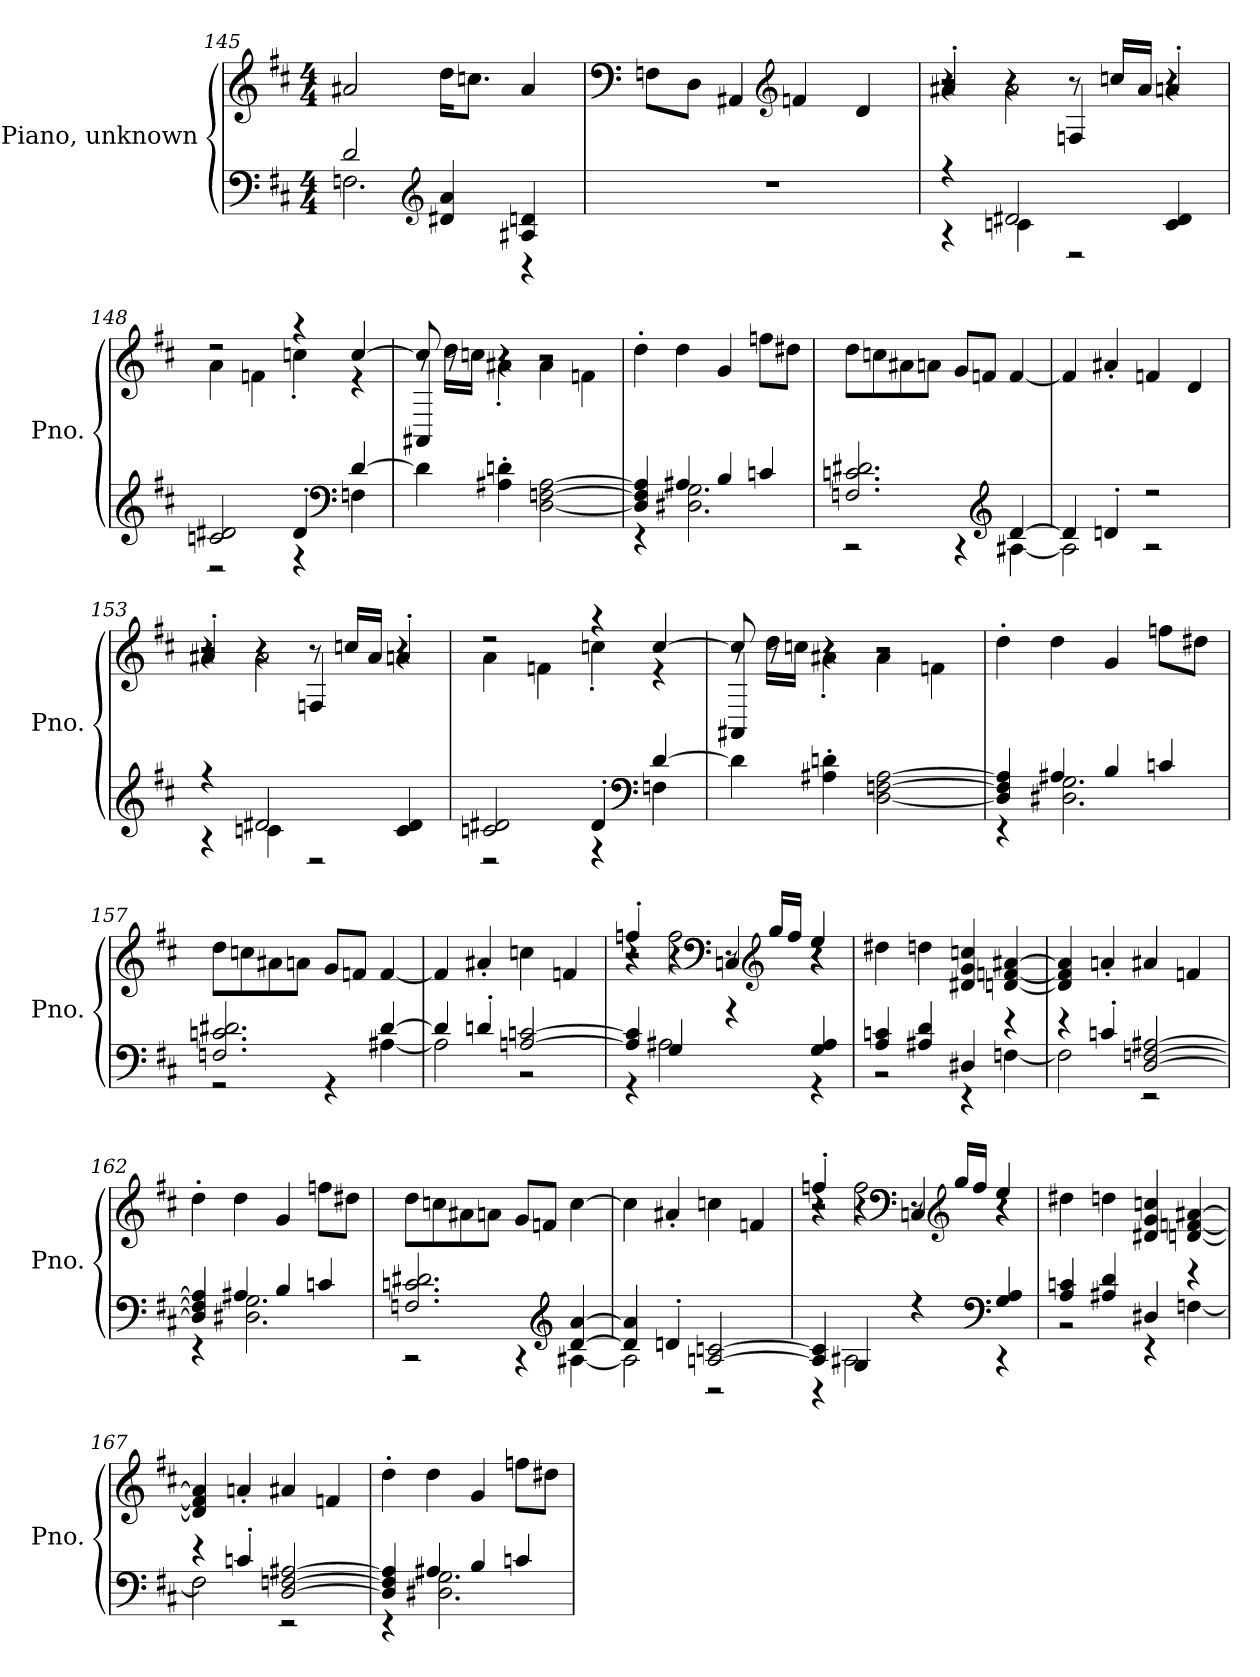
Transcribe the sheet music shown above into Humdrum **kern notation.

**kern	**kern
*part1	*part1
*staff2	*staff1
*I"Piano, unknown	*
*I'Pno.	*
*clefF4	*clefG2
*k[f#c#]	*k[f#c#]
*M4/4	*M4/4
=145	=145
*^	*
2d/	2.Fn\	2a#X/
*clefG2	*	*
4d#X/ 4a/	.	16dd\KL
.	.	8.ccn\J
4A#X/ 4dn/	4r	4a#/
*v	*v	*
=146	=146
*	*clefF4
1r	8Fn\L
.	8D\J
.	4AA#X/
*	*clefG2
.	4fn/
.	4d/
!!LO:LB:g=z
=147	=147
*^	*^
*	*	*	*^
4r	4r	4a#X'/	4r	2r
2d#X/	4cn\	4r	2a#\	.
.	2r	8r	.	4Fn/
.	.	16ccn/LL	.	.
.	.	16a#/JJ	.	.
4c/ 4d#/	.	4an'/	4r	4r
*	*	*	*v	*v
=148	=148	=148	=148
2cn/ 2d#X/	2r	2r	4a\
.	.	.	4fn\
4d#'/	4r	4r	4ccn'\
*clefF4	*	*	*
[4d#/	4Fn\	[4cc/	4r
*v	*v	*	*
=149	=149	=149
*	*	*^
4d#\]	8cc/]	8r	4AA#X/
.	8r	16dd\LL	.
.	.	16ccn\JJ	.
4A#X\' 4dn\'	4r	4a#X'\	4r
[2D\ [2Fn\ [2A#\	2r	4a#\	2r
.	.	4fn\	.
*	*v	*v	*v
=150	=150
*^	*
4D/] 4F/] 4A#/]	4r	4dd'\
4A#X/	2.D#X\ 2.G\	4dd\
4B/	.	4g/
4cn/	.	8ffn\L
.	.	8dd#X\J
!!LO:LB:g=z
=151	=151	=151
2.Fn/ 2.cn/ 2.d#X/	2r	8dd\L
.	.	8ccn\
.	.	8a#X\
.	.	8an\J
.	4r	8g/L
.	.	8fn/J
*clefG2	*	*
[4d#/	[4A#X\	[4f/
=152	=152	=152
4d#/]	2A#\]	4f/]
4dn'/	.	4a#X'/
2r	2r	4fn/
.	.	4d/
=153	=153	=153
*	*	*^
*	*	*	*^
4r	4r	4a#X'/	4r	2r
2d#X/	4cn\	4r	2a#\	.
.	2r	8r	.	4Fn/
.	.	16ccn/LL	.	.
.	.	16a#/JJ	.	.
4c/ 4d#/	.	4an'/	4r	4r
*	*	*	*v	*v
=154	=154	=154	=154
2cn/ 2d#X/	2r	2r	4a\
.	.	.	4fn\
4d#'/	4r	4r	4ccn'\
*clefF4	*	*	*
[4d#/	4Fn\	[4cc/	4r
*v	*v	*	*
!!LO:LB:g=z
=155	=155	=155
*	*	*^
4d#\]	8cc/]	8r	4AA#X/
.	8r	16dd\LL	.
.	.	16ccn\JJ	.
4A#X\' 4dn\'	4r	4a#X'\	4r
[2D\ [2Fn\ [2A#\	2r	4a#\	2r
.	.	4fn\	.
*	*v	*v	*v
=156	=156
*^	*
4D/] 4F/] 4A#/]	4r	4dd'\
4A#X/	2.D#X\ 2.G\	4dd\
4B/	.	4g/
4cn/	.	8ffn\L
.	.	8dd#X\J
=157	=157	=157
2.Fn/ 2.cn/ 2.d#X/	2r	8dd\L
.	.	8ccn\
.	.	8a#X\
.	.	8an\J
.	4r	8g/L
.	.	8fn/J
[4d#/	[4A#X\	[4f/
=158	=158	=158
4d#/]	2A#\]	4f/]
4dn'/	.	4a#X'/
[2An/ [2cn/	2r	4ccn\
.	.	4fn/
!!LO:PB:g=z
=159	=159	=159
*	*	*^
*	*	*	*^
4A/] 4c/]	4r	4ffn'/	4r	2r
4G/	2A#X\	4r	2ff\	.
*	*	*clefF4	*	*
4r	.	8r	.	4Cn/
*	*	*clefG2	*	*
.	.	16gg/LL	.	.
.	.	16ff/JJ	.	.
4G/ 4A#/	4r	4ee/	4r	4r
*	*	*v	*v	*v
=160	=160	=160
4A/ 4cn/	2r	4dd#X\
4A#X/ 4d/	.	4ddn\
4D#X/	4r	4d#X/ 4g/ 4ccn/
4r	[4Fn\	[4dn/ [4fn/ [4a#X/
=161	=161	=161
4r	2F\]	4d/] 4f/] 4a#/]
4cn'/	.	4an'/
[2D/ [2Fn/ [2A#X/	2r	4a#X/
.	.	4fn/
=162	=162	=162
4D/] 4F/] 4A#/]	4r	4dd'\
4A#X/	2.D#X\ 2.G\	4dd\
4B/	.	4g/
4cn/	.	8ffn\L
.	.	8dd#X\J
!!LO:LB:g=z
=163	=163	=163
2.Fn/ 2.cn/ 2.d#X/	2r	8dd\L
.	.	8ccn\
.	.	8a#X\
.	.	8an\J
.	4r	8g/L
.	.	8fn/J
*clefG2	*	*
[4d#/ [4a/	[4A#X\	[4cc\
=164	=164	=164
4d#/] 4a/]	2A#\]	4cc\]
4dn'/	.	4a#X'/
[2An/ [2cn/	2r	4ccn\
.	.	4fn/
=165	=165	=165
*	*	*^
*	*	*	*^
4A/] 4c/]	4r	4ffn'/	4r	2r
4G/	2A#X\	4r	2ff\	.
*	*	*clefF4	*	*
4r	.	8r	.	4Cn/
*	*	*clefG2	*	*
.	.	16gg/LL	.	.
.	.	16ff/JJ	.	.
*clefF4	*	*	*	*
4G/ 4A#/	4r	4ee/	4r	4r
*	*	*v	*v	*v
=166	=166	=166
4A/ 4cn/	2r	4dd#X\
4A#X/ 4d/	.	4ddn\
4D#X/	4r	4d#X/ 4g/ 4ccn/
4r	[4Fn\	[4dn/ [4fn/ [4a#X/
!!LO:LB:g=z
=167	=167	=167
4r	2F\]	4d/] 4f/] 4a#/]
4cn'/	.	4an'/
[2D/ [2Fn/ [2A#X/	2r	4a#X/
.	.	4fn/
=168	=168	=168
4D/] 4F/] 4A#/]	4r	4dd'\
4A#X/	2.D#X\ 2.G\	4dd\
4B/	.	4g/
4cn/	.	8ffn\L
.	.	8dd#X\J
*v	*v	*
=	=
*-	*-
